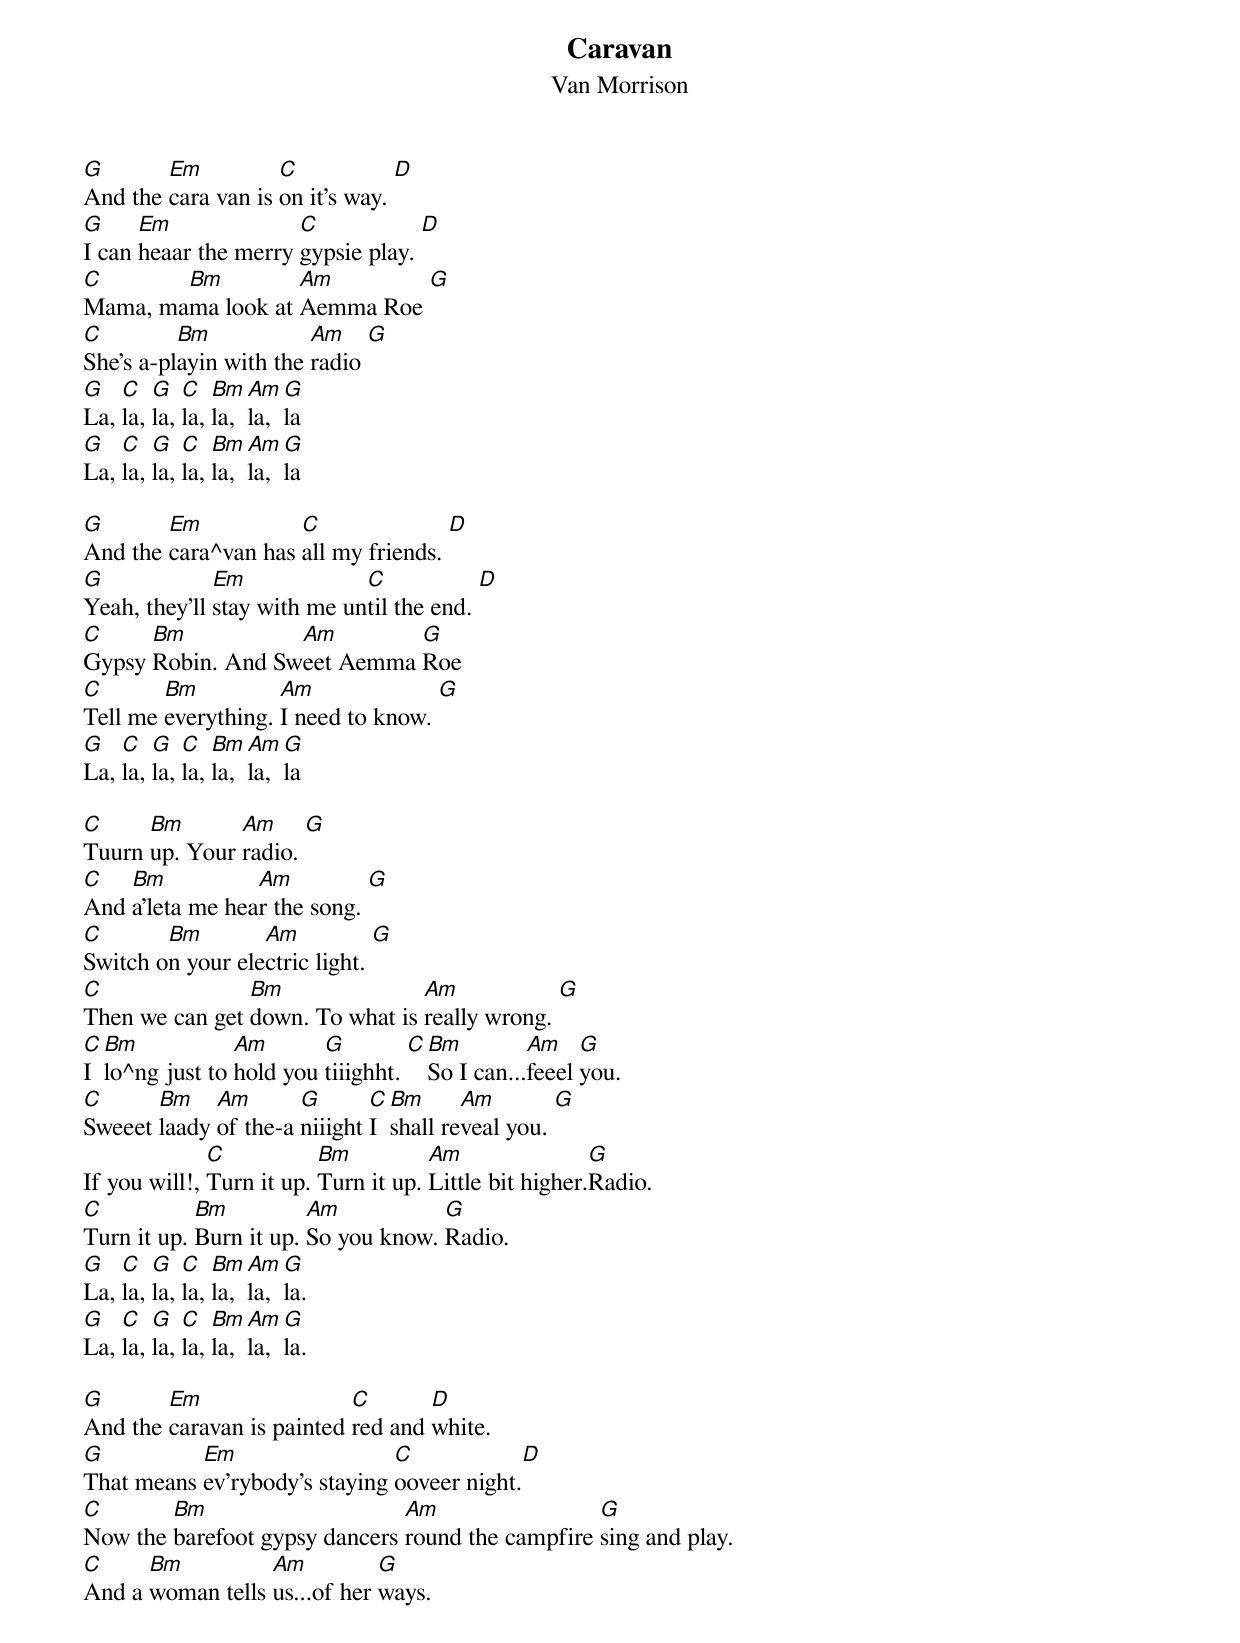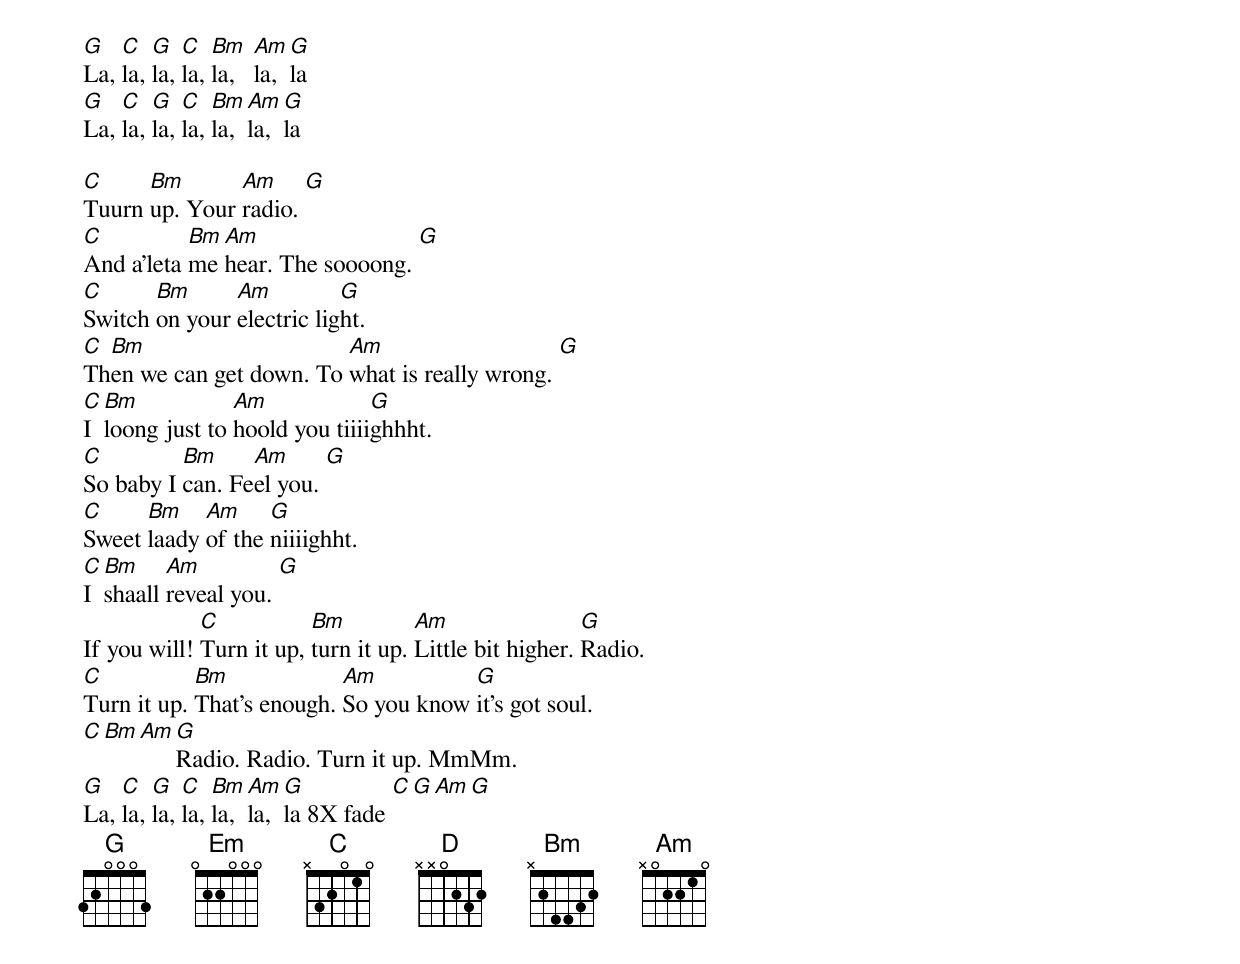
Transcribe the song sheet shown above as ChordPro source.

{title:Caravan}
{subtitle:Van Morrison}
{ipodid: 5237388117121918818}

[G]And the [Em]cara van is [C]on it's way. [D]
[G]I can [Em]heaar the merry [C]gypsie play. [D]
[C]Mama, ma[Bm]ma look at [Am]Aemma Roe [G]
[C]She's a-pl[Bm]ayin with the [Am]radio [G]
[G]La, [C]la, [G]la, [C]la, [Bm]la,  [Am]la, [G]la
[G]La, [C]la, [G]la, [C]la, [Bm]la,  [Am]la, [G]la

[G]And the [Em]cara^van has [C]all my friends. [D]
[G]Yeah, they’ll [Em]stay with me un[C]til the end. [D]
[C]Gypsy [Bm]Robin. And Sw[Am]eet Aemma [G]Roe
[C]Tell me [Bm]everything. [Am]I need to know. [G]
[G]La, [C]la, [G]la, [C]la, [Bm]la,  [Am]la, [G]la

[C]Tuurn [Bm]up. Your [Am]radio. [G]
[C]And [Bm]a’leta me hea[Am]r the song. [G]
[C]Switch o[Bm]n your ele[Am]ctric light. [G]
[C]Then we can get [Bm]down. To what is [Am]really wrong. [G]
[C]I [Bm]lo^ng just to [Am]hold you [G]tiiighht. [C][Bm]So I can...[Am]feeel [G]you.
[C]Sweeet [Bm]laady [Am]of the-a [G]niiight [C]I [Bm]shall re[Am]veal you. [G]
If you will!, [C]Turn it up. [Bm]Turn it up. [Am]Little bit higher.[G]Radio.
[C]Turn it up. [Bm]Burn it up. [Am]So you know. [G]Radio.
[G]La, [C]la, [G]la, [C]la, [Bm]la, [Am]la, [G]la.
[G]La, [C]la, [G]la, [C]la, [Bm]la, [Am]la, [G]la.

[G]And the [Em]caravan is painted [C]red and [D]white.
[G]That means [Em]ev'rybody's staying [C]ooveer night.[D]
[C]Now the [Bm]barefoot gypsy dancers [Am]round the campfire [G]sing and play.
[C]And a [Bm]woman tells [Am]us...of her [G]ways.
[G]La, [C]la, [G]la, [C]la, [Bm]la,   [Am]la, [G]la
[G]La, [C]la, [G]la, [C]la, [Bm]la, [Am]la, [G]la

[C]Tuurn [Bm]up. Your [Am]radio. [G]
[C]And a’leta [Bm]me [Am]hear. The soooong. [G]
[C]Switch [Bm]on your [Am]electric lig[G]ht.
[C]Th[Bm]en we can get down. To [Am]what is really wrong. [G]
[C]I [Bm]loong just to [Am]hoold you tiiii[G]ghhht.
[C]So baby I [Bm]can. Fe[Am]el you. [G]
[C]Sweet [Bm]laady [Am]of the [G]niiiighht.
[C]I [Bm]shaall [Am]reveal you. [G]
If you will! [C]Turn it up, [Bm]turn it up. [Am]Little bit higher. [G]Radio.
[C]Turn it up. [Bm]That's enough. [Am]So you know [G]it's got soul.
[C][Bm][Am][G]Radio. Radio. Turn it up. MmMm.
[G]La, [C]la, [G]la, [C]la, [Bm]la,  [Am]la, [G]la 8X fade [C][G][Am][G]
